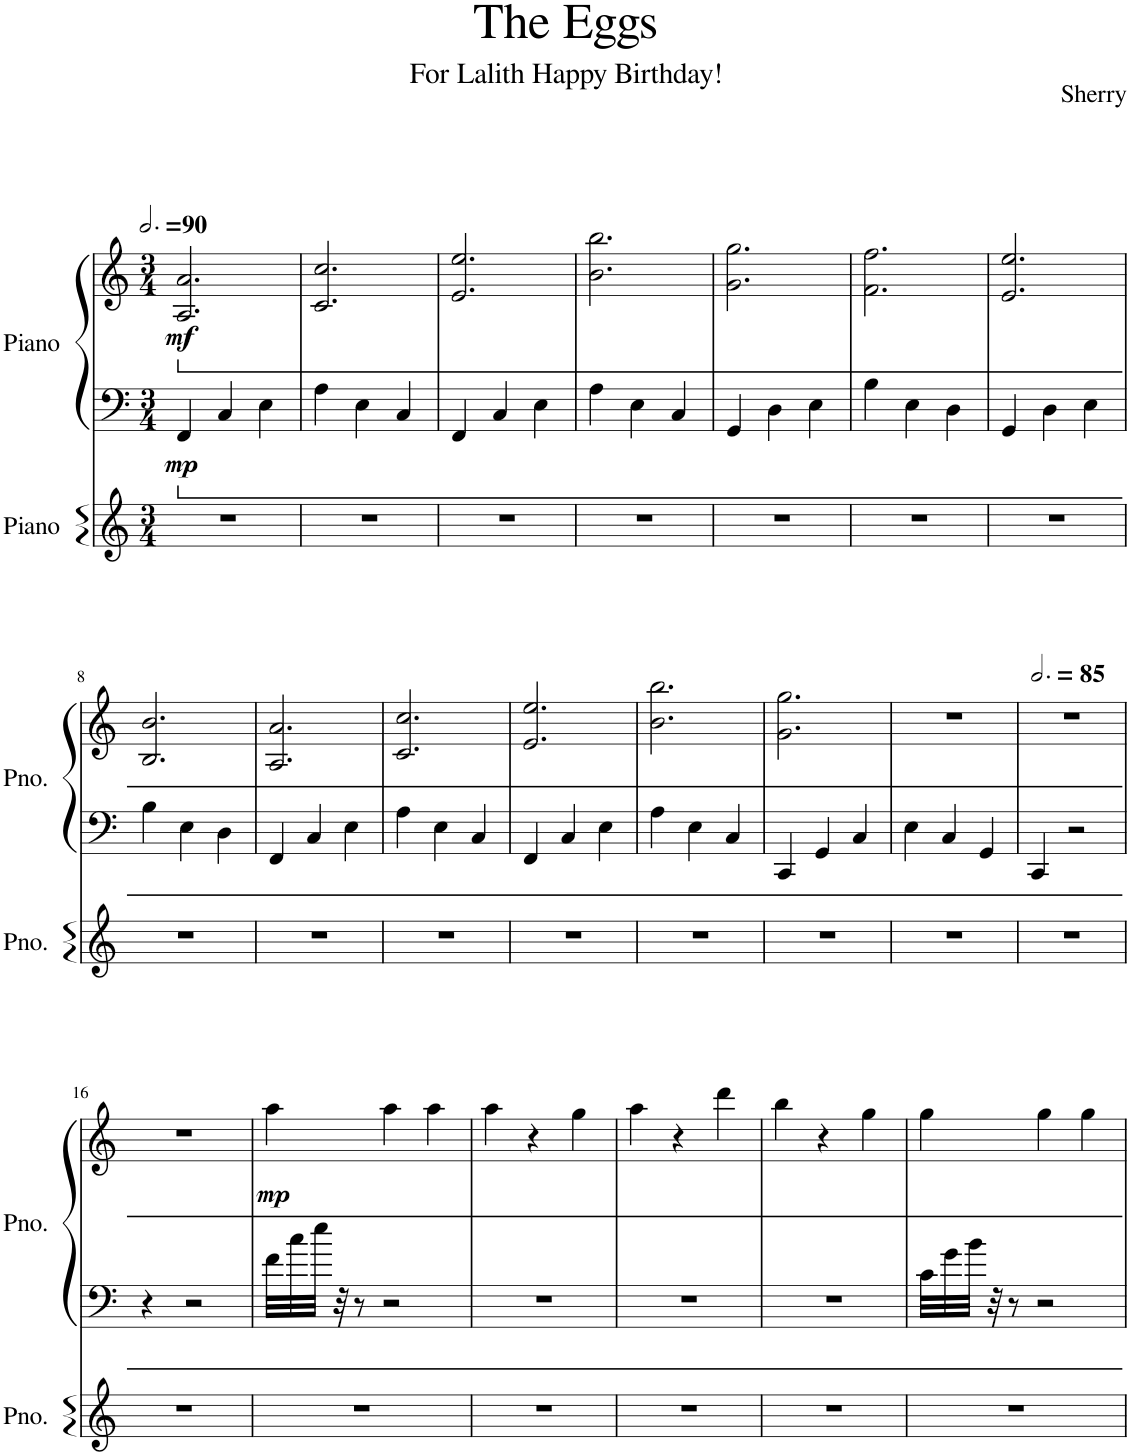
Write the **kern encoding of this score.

**kern	**kern	**kern	**dynam
*part2	*part1	*part1	*part1
*staff3	*staff2	*staff1	*staff1/2
*I"Piano	*I"Piano	*	*
*I'Pno.	*I'Pno.	*	*
*clefG2	*clefF4	*clefG2	*
*k[]	*k[]	*k[]	*
*M3/4	*M3/4	*M3/4	*
*MM270	*MM270	*MM270	*
=1	=1	=1	=1
!	!	!	!LO:DY:b=2
!	!	!	!LO:DY:n=1:b
2.r	4FF/	2.A/ 2.a/	mp mf
.	4C/	.	.
.	4E\	.	.
=2	=2	=2	=2
2.r	4A\	2.c/ 2.cc/	.
.	4E\	.	.
.	4C/	.	.
=3	=3	=3	=3
2.r	4FF/	2.e/ 2.ee/	.
.	4C/	.	.
.	4E\	.	.
=4	=4	=4	=4
2.r	4A\	2.b\ 2.bb\	.
.	4E\	.	.
.	4C/	.	.
=5	=5	=5	=5
2.r	4GG/	2.g\ 2.gg\	.
.	4D\	.	.
.	4E\	.	.
=6	=6	=6	=6
2.r	4B\	2.f\ 2.ff\	.
.	4E\	.	.
.	4D\	.	.
=7	=7	=7	=7
2.r	4GG/	2.e/ 2.ee/	.
.	4D\	.	.
.	4E\	.	.
!!LO:LB:g=z
=8	=8	=8	=8
2.r	4B\	2.B/ 2.b/	.
.	4E\	.	.
.	4D\	.	.
=9	=9	=9	=9
2.r	4FF/	2.A/ 2.a/	.
.	4C/	.	.
.	4E\	.	.
=10	=10	=10	=10
2.r	4A\	2.c/ 2.cc/	.
.	4E\	.	.
.	4C/	.	.
=11	=11	=11	=11
2.r	4FF/	2.e/ 2.ee/	.
.	4C/	.	.
.	4E\	.	.
=12	=12	=12	=12
2.r	4A\	2.b\ 2.bb\	.
.	4E\	.	.
.	4C/	.	.
=13	=13	=13	=13
2.r	4CC/	2.g\ 2.gg\	.
.	4GG/	.	.
.	4C/	.	.
=14	=14	=14	=14
2.r	4E\	2.r	.
.	4C/	.	.
.	4GG/	.	.
=15	=15	=15	=15
*	*	*MM255	*
2.r	4CC/	2.r	.
.	2r	.	.
!!LO:LB:g=z
=16	=16	=16	=16
2.r	4r	2.r	.
.	2r	.	.
=17	=17	=17	=17
!	!	!	!LO:DY:b
2.r	32f\LLL	4aa\	mp
.	32cc\	.	.
.	32ee\JJJ	.	.
.	32r	.	.
.	8r	.	.
.	2r	4aa\	.
.	.	4aa\	.
=18	=18	=18	=18
2.r	2.r	4aa\	.
.	.	4r	.
.	.	4gg\	.
=19	=19	=19	=19
2.r	2.r	4aa\	.
.	.	4r	.
.	.	4ddd\	.
=20	=20	=20	=20
2.r	2.r	4bb\	.
.	.	4r	.
.	.	4gg\	.
=21	=21	=21	=21
2.r	32c\LLL	4gg\	.
.	32g\	.	.
.	32b\JJJ	.	.
.	32r	.	.
.	8r	.	.
.	2r	4gg\	.
.	.	4gg\	.
=	=	=	=
*-	*-	*-	*-
